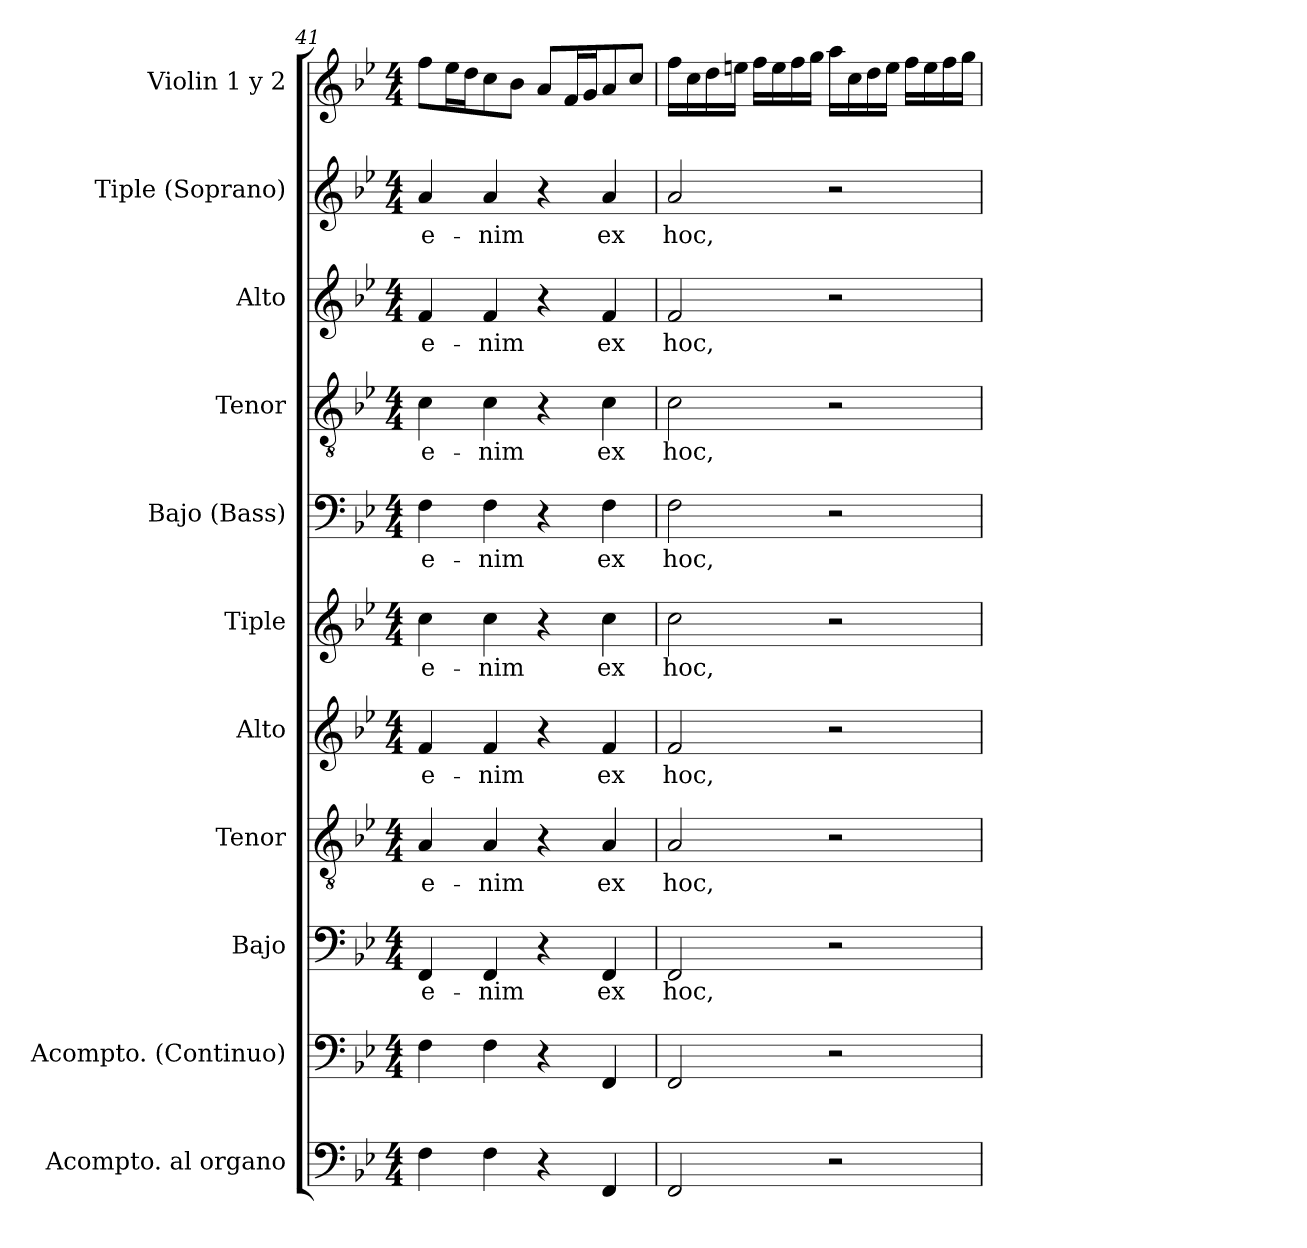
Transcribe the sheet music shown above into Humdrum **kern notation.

**kern	**kern	**kern	**text	**kern	**text	**kern	**text	**kern	**text	**kern	**text	**kern	**text	**kern	**text	**kern	**text	**kern
*part11	*part10	*part9	*part9	*part8	*part8	*part7	*part7	*part6	*part6	*part5	*part5	*part4	*part4	*part3	*part3	*part2	*part2	*part1
*staff11	*staff10	*staff9	*staff9	*staff8	*staff8	*staff7	*staff7	*staff6	*staff6	*staff5	*staff5	*staff4	*staff4	*staff3	*staff3	*staff2	*staff2	*staff1
*I"Acompto. al organo	*I"Acompto. (Continuo)	*I"Bajo	*	*I"Tenor	*	*I"Alto	*	*I"Tiple	*	*I"Bajo (Bass)	*	*I"Tenor	*	*I"Alto	*	*I"Tiple (Soprano)	*	*I"Violin  1 y 2
*I'Org.	*I'Cont.	*I'B.	*	*I'T.	*	*I'A.	*	*	*	*I'B.	*	*I'T.	*	*I'A.	*	*I'S.	*	*
*clefF4	*clefF4	*clefF4	*	*clefGv2	*	*clefG2	*	*clefG2	*	*clefF4	*	*clefGv2	*	*clefG2	*	*clefG2	*	*clefG2
*	*	*	*	*ITrd7c12	*	*	*	*	*	*	*	*ITrd7c12	*	*	*	*	*	*
*k[b-e-]	*k[b-e-]	*k[b-e-]	*	*k[b-e-]	*	*k[b-e-]	*	*k[b-e-]	*	*k[b-e-]	*	*k[b-e-]	*	*k[b-e-]	*	*k[b-e-]	*	*k[b-e-]
*B-:	*B-:	*B-:	*	*B-:	*	*B-:	*	*B-:	*	*B-:	*	*B-:	*	*B-:	*	*B-:	*	*B-:
*M4/4	*M4/4	*M4/4	*	*M4/4	*	*M4/4	*	*M4/4	*	*M4/4	*	*M4/4	*	*M4/4	*	*M4/4	*	*M4/4
=41	=41	=41	=41	=41	=41	=41	=41	=41	=41	=41	=41	=41	=41	=41	=41	=41	=41	=41
!	!	!	!LO:LY:b:color=#000000	!	!	!	!	!	!	!	!	!	!	!	!	!	!	!
!	!	!	!	!	!LO:LY:b:color=#000000	!	!	!	!	!	!	!	!	!	!	!	!	!
!	!	!	!	!	!	!	!LO:LY:b:color=#000000	!	!	!	!	!	!	!	!	!	!	!
!	!	!	!	!	!	!	!	!	!LO:LY:b:color=#000000	!	!	!	!	!	!	!	!	!
!	!	!	!	!	!	!	!	!	!	!	!LO:LY:b:color=#000000	!	!	!	!	!	!	!
!	!	!	!	!	!	!	!	!	!	!	!	!	!LO:LY:b:color=#000000	!	!	!	!	!
!	!	!	!	!	!	!	!	!	!	!	!	!	!	!	!LO:LY:b:color=#000000	!	!	!
!	!	!	!	!	!	!	!	!	!	!	!	!	!	!	!	!	!LO:LY:b:color=#000000	!
4Fi\	4Fi\	4FFi/	e-	4AAi/	e-	4fi/	e-	4cci\	e-	4Fi\	e-	4Ci\	e-	4fi/	e-	4ai/	e-	8ffi\L
.	.	.	.	.	.	.	.	.	.	.	.	.	.	.	.	.	.	16ee-i\L
.	.	.	.	.	.	.	.	.	.	.	.	.	.	.	.	.	.	16ddi\J
!	!	!	!LO:LY:b:color=#000000	!	!	!	!	!	!	!	!	!	!	!	!	!	!	!
!	!	!	!	!	!LO:LY:b:color=#000000	!	!	!	!	!	!	!	!	!	!	!	!	!
!	!	!	!	!	!	!	!LO:LY:b:color=#000000	!	!	!	!	!	!	!	!	!	!	!
!	!	!	!	!	!	!	!	!	!LO:LY:b:color=#000000	!	!	!	!	!	!	!	!	!
!	!	!	!	!	!	!	!	!	!	!	!LO:LY:b:color=#000000	!	!	!	!	!	!	!
!	!	!	!	!	!	!	!	!	!	!	!	!	!LO:LY:b:color=#000000	!	!	!	!	!
!	!	!	!	!	!	!	!	!	!	!	!	!	!	!	!LO:LY:b:color=#000000	!	!	!
!	!	!	!	!	!	!	!	!	!	!	!	!	!	!	!	!	!LO:LY:b:color=#000000	!
4Fi\	4Fi\	4FFi/	-nim	4AAi/	-nim	4fi/	-nim	4cci\	-nim	4Fi\	-nim	4Ci\	-nim	4fi/	-nim	4ai/	-nim	8cci\
.	.	.	.	.	.	.	.	.	.	.	.	.	.	.	.	.	.	8b-i\J
4r	4r	4r	.	4r	.	4r	.	4r	.	4r	.	4r	.	4r	.	4r	.	8ai/L
.	.	.	.	.	.	.	.	.	.	.	.	.	.	.	.	.	.	16fi/L
.	.	.	.	.	.	.	.	.	.	.	.	.	.	.	.	.	.	16gi/J
!	!	!	!LO:LY:b:color=#000000	!	!	!	!	!	!	!	!	!	!	!	!	!	!	!
!	!	!	!	!	!LO:LY:b:color=#000000	!	!	!	!	!	!	!	!	!	!	!	!	!
!	!	!	!	!	!	!	!LO:LY:b:color=#000000	!	!	!	!	!	!	!	!	!	!	!
!	!	!	!	!	!	!	!	!	!LO:LY:b:color=#000000	!	!	!	!	!	!	!	!	!
!	!	!	!	!	!	!	!	!	!	!	!LO:LY:b:color=#000000	!	!	!	!	!	!	!
!	!	!	!	!	!	!	!	!	!	!	!	!	!LO:LY:b:color=#000000	!	!	!	!	!
!	!	!	!	!	!	!	!	!	!	!	!	!	!	!	!LO:LY:b:color=#000000	!	!	!
!	!	!	!	!	!	!	!	!	!	!	!	!	!	!	!	!	!LO:LY:b:color=#000000	!
4FFi/	4FFi/	4FFi/	ex	4AAi/	ex	4fi/	ex	4cci\	ex	4Fi\	ex	4Ci\	ex	4fi/	ex	4ai/	ex	8ai/
.	.	.	.	.	.	.	.	.	.	.	.	.	.	.	.	.	.	8cci/J
!!LO:PB:g=z
=42	=42	=42	=42	=42	=42	=42	=42	=42	=42	=42	=42	=42	=42	=42	=42	=42	=42	=42
!	!	!	!LO:LY:b:color=#000000	!	!	!	!	!	!	!	!	!	!	!	!	!	!	!
!	!	!	!	!	!LO:LY:b:color=#000000	!	!	!	!	!	!	!	!	!	!	!	!	!
!	!	!	!	!	!	!	!LO:LY:b:color=#000000	!	!	!	!	!	!	!	!	!	!	!
!	!	!	!	!	!	!	!	!	!LO:LY:b:color=#000000	!	!	!	!	!	!	!	!	!
!	!	!	!	!	!	!	!	!	!	!	!LO:LY:b:color=#000000	!	!	!	!	!	!	!
!	!	!	!	!	!	!	!	!	!	!	!	!	!LO:LY:b:color=#000000	!	!	!	!	!
!	!	!	!	!	!	!	!	!	!	!	!	!	!	!	!LO:LY:b:color=#000000	!	!	!
!	!	!	!	!	!	!	!	!	!	!	!	!	!	!	!	!	!LO:LY:b:color=#000000	!
2FFi/	2FFi/	2FFi/	hoc,	2AAi/	hoc,	2fi/	hoc,	2cci\	hoc,	2Fi\	hoc,	2Ci\	hoc,	2fi/	hoc,	2ai/	hoc,	16ffi\LL
.	.	.	.	.	.	.	.	.	.	.	.	.	.	.	.	.	.	16cci\
.	.	.	.	.	.	.	.	.	.	.	.	.	.	.	.	.	.	16ddi\
.	.	.	.	.	.	.	.	.	.	.	.	.	.	.	.	.	.	16eeni\JJ
.	.	.	.	.	.	.	.	.	.	.	.	.	.	.	.	.	.	16ffi\LL
.	.	.	.	.	.	.	.	.	.	.	.	.	.	.	.	.	.	16eei\
.	.	.	.	.	.	.	.	.	.	.	.	.	.	.	.	.	.	16ffi\
.	.	.	.	.	.	.	.	.	.	.	.	.	.	.	.	.	.	16ggi\JJ
2r	2r	2r	.	2r	.	2r	.	2r	.	2r	.	2r	.	2r	.	2r	.	16aai\LL
.	.	.	.	.	.	.	.	.	.	.	.	.	.	.	.	.	.	16cci\
.	.	.	.	.	.	.	.	.	.	.	.	.	.	.	.	.	.	16ddi\
.	.	.	.	.	.	.	.	.	.	.	.	.	.	.	.	.	.	16eei\JJ
.	.	.	.	.	.	.	.	.	.	.	.	.	.	.	.	.	.	16ffi\LL
.	.	.	.	.	.	.	.	.	.	.	.	.	.	.	.	.	.	16eei\
.	.	.	.	.	.	.	.	.	.	.	.	.	.	.	.	.	.	16ffi\
.	.	.	.	.	.	.	.	.	.	.	.	.	.	.	.	.	.	16ggi\JJ
=	=	=	=	=	=	=	=	=	=	=	=	=	=	=	=	=	=	=
*-	*-	*-	*-	*-	*-	*-	*-	*-	*-	*-	*-	*-	*-	*-	*-	*-	*-	*-
